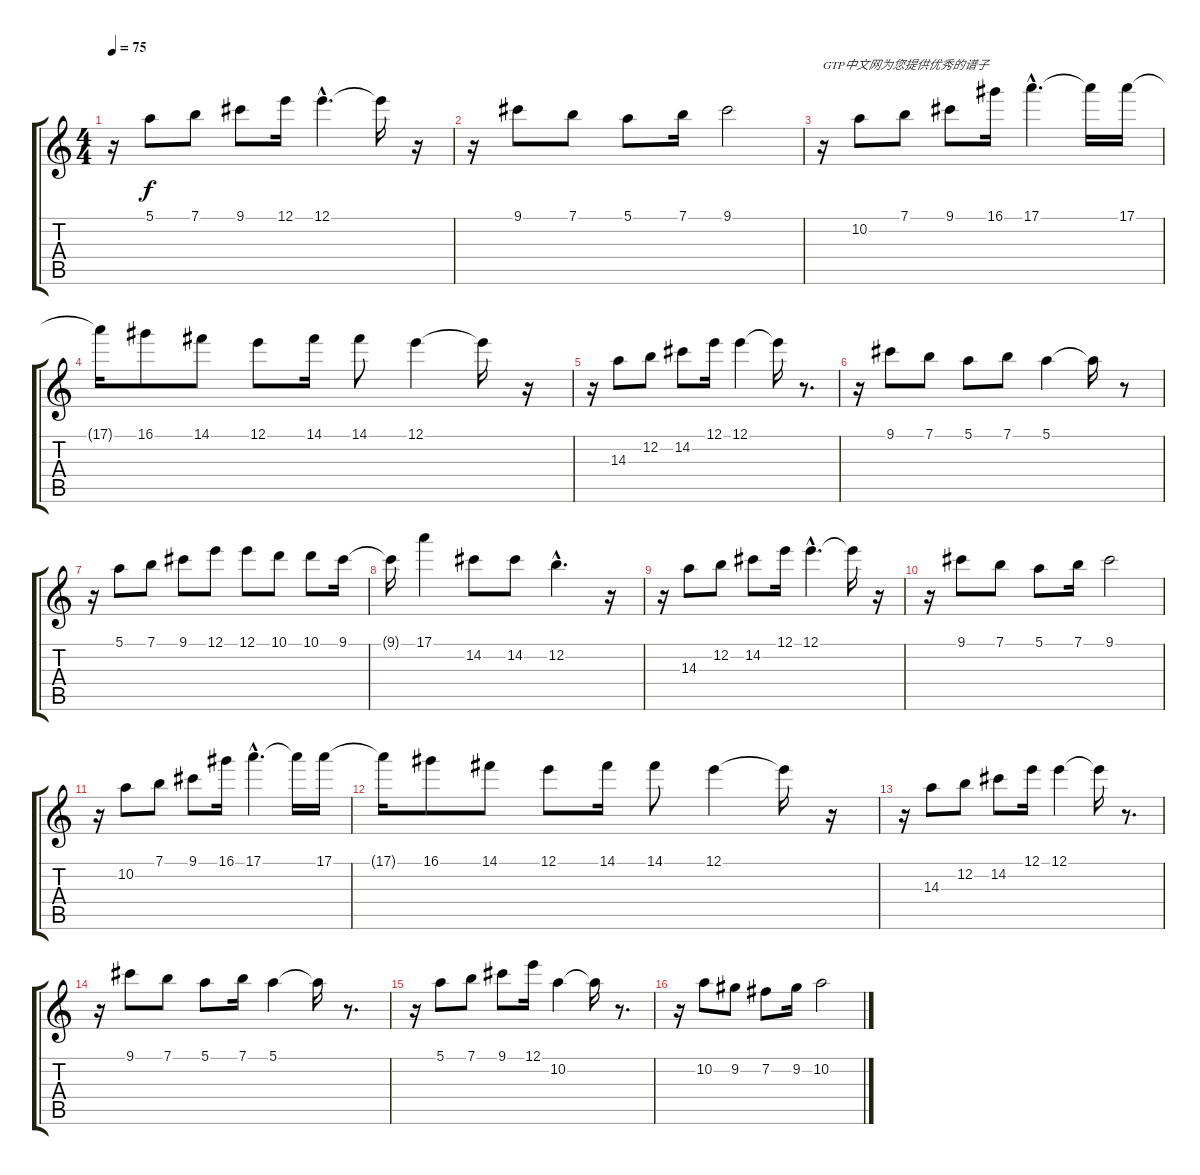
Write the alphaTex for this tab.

\track "" {instrument overdrivenguitar}
\staff {score tabs}
\tuning (E4 B3 G3 D3 A2 E2) {hide}
\ts (4 4)
\tempo 75
\clef g2
\ks c
r.16{dy f instrument overdrivenguitar} 5.1.8 7.1.8 9.1.8 12.1.16 12.1{hac}.4{d} 12.1{t}.16 r.16 |
r.16 9.1.8 7.1.8 5.1.8 7.1.16 9.1.2 |
r.16{txt "GTP中文网为您提供优秀的谱子"} 10.2.8 7.1.8 9.1.8 16.1.16 17.1{hac}.4{d} 17.1{t}.16 17.1.16 |
17.1{t}.16 16.1.8 14.1.8 12.1.8 14.1.16 14.1.8 12.1.4 12.1{t}.16 r.16 |
r.16 14.3.8 12.2.8 14.2.8 12.1.16 12.1.4 12.1{t}.16 r.8{d} |
r.16 9.1.8 7.1.8 5.1.8 7.1.8 5.1.4 5.1{t}.16 r.8 |
r.16 5.1.8 7.1.8 9.1.8 12.1.8 12.1.8 10.1.8 10.1.8 9.1.16 |
9.1{t}.16 17.1.4 14.2.8 14.2.8 12.2{hac}.4{d} r.16 |
r.16 14.3.8 12.2.8 14.2.8 12.1.16 12.1{hac}.4{d} 12.1{t}.16 r.16 |
r.16 9.1.8 7.1.8 5.1.8 7.1.16 9.1.2 |
r.16 10.2.8 7.1.8 9.1.8 16.1.16 17.1{hac}.4{d} 17.1{t}.16 17.1.16 |
17.1{t}.16 16.1.8 14.1.8 12.1.8 14.1.16 14.1.8 12.1.4 12.1{t}.16 r.16 |
r.16 14.3.8 12.2.8 14.2.8 12.1.16 12.1.4 12.1{t}.16 r.8{d} |
r.16 9.1.8 7.1.8 5.1.8 7.1.16 5.1.4 5.1{t}.16 r.8{d} |
r.16 5.1.8 7.1.8 9.1.8 12.1.16 10.2.4 10.2{t}.16 r.8{d} |
r.16 10.2.8 9.2.8 7.2.8 9.2.16 10.2.2
